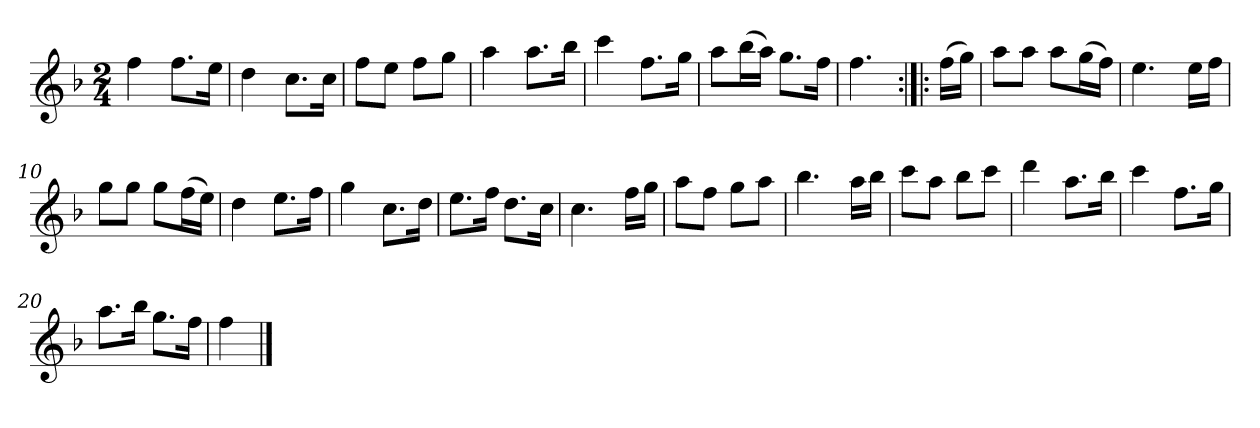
**kern
*part1
*staff1
*clefG2
*k[b-]
*F:
*M2/4
*MM120
=1
4ff
8.ff\L
16ee\Jk
=2
4dd
8.cc\L
16cc\Jk
=3
8ff\L
8ee\J
8ff\L
8gg\J
=4
4aa
8.aa\L
16bb-\Jk
=5
4ccc
8.ff\L
16gg\Jk
=6
8aa\L
(16bb-\L
16aa\JJ)
8.gg\L
16ff\Jk
=7
4.ff
=:|!|:
(16ff\LL
16gg\JJ)
=8
8aa\L
8aa\J
8aa\L
(16gg\L
16ff\JJ)
=9
4.ee
16ee\LL
16ff\JJ
=10
8gg\L
8gg\J
8gg\L
(16ff\L
16ee\JJ)
=11
4dd
8.ee\L
16ff\Jk
=12
4gg
8.cc\L
16dd\Jk
=13
8.ee\L
16ff\Jk
8.dd\L
16cc\Jk
=14
4.cc
16ff\LL
16gg\JJ
=15
8aa\L
8ff\J
8gg\L
8aa\J
=16
4.bb-
16aa\LL
16bb-\JJ
=17
8ccc\L
8aa\J
8bb-\L
8ccc\J
=18
4ddd
8.aa\L
16bb-\Jk
=19
4ccc
8.ff\L
16gg\Jk
=20
8.aa\L
16bb-\Jk
8.gg\L
16ff\Jk
=21
4ff
==
*-
